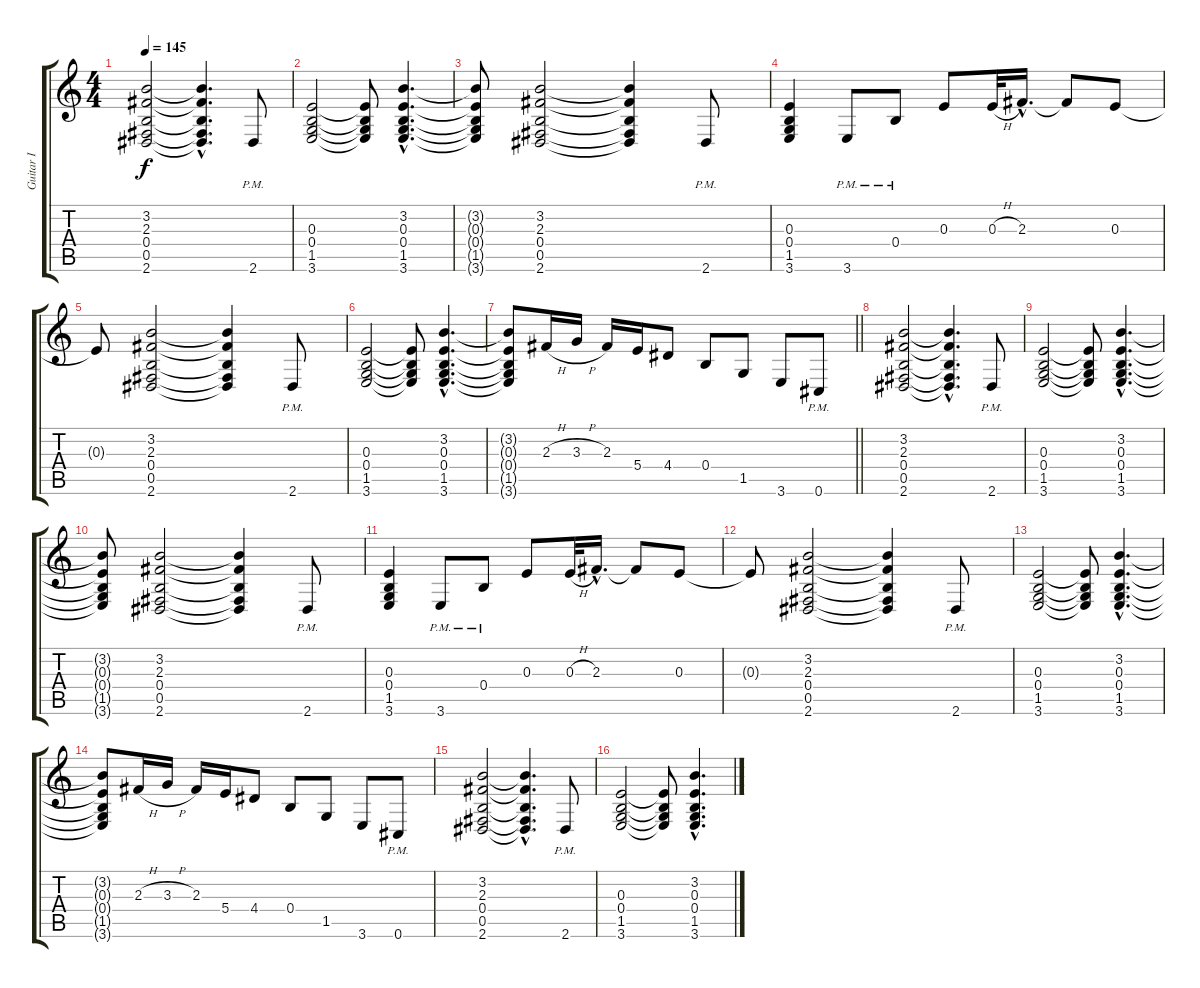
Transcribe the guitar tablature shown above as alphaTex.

\track ("Guitar I" "Guitar I") {instrument distortionguitar}
\staff {score tabs}
\tuning (Db4 Ab3 E3 B2 Gb2 Db2) {hide}
\ts (4 4)
\tempo 145
\clef g2
\ks c
(3.2 2.3 0.4 0.5 2.6).2{dy f} (3.2{hac t} 2.3{hac t} 0.4{hac t} 0.5{hac t} 2.6{hac t}).4{d} 2.6{pm}.8 |
(0.3 0.4 1.5 3.6).2 (0.3{t} 0.4{t} 1.5{t} 3.6{t}).8 (3.2{hac} 0.3{hac} 0.4{hac} 1.5{hac} 3.6{hac}).4{d} |
(3.2{t} 0.3{t} 0.4{t} 1.5{t} 3.6{t}).8 (3.2 2.3 0.4 0.5 2.6).2 (3.2{t} 2.3{t} 0.4{t} 0.5{t} 2.6{t}).4 2.6{pm}.8 |
(0.3 0.4 1.5 3.6).4 3.6{pm}.8 0.4{pm}.8 0.3.8 0.3{h}.32 2.3{hac}.16{d} 2.3{t}.8 0.3.8 |
0.3{t}.8 (3.2 2.3 0.4 0.5 2.6).2 (3.2{t} 2.3{t} 0.4{t} 0.5{t} 2.6{t}).4 2.6{pm}.8 |
(0.3 0.4 1.5 3.6).2 (0.3{t} 0.4{t} 1.5{t} 3.6{t}).8 (3.2{hac} 0.3{hac} 0.4{hac} 1.5{hac} 3.6{hac}).4{d} |
\barLineRight lightlight
(3.2{t} 0.3{t} 0.4{t} 1.5{t} 3.6{t}).8 2.3{h}.16 3.3{h}.16 2.3.16 5.4.16 4.4.8 0.4.8 1.5.8 3.6.8 0.6{pm}.8 |
(3.2 2.3 0.4 0.5 2.6).2 (3.2{hac t} 2.3{hac t} 0.4{hac t} 0.5{hac t} 2.6{hac t}).4{d} 2.6{pm}.8 |
(0.3 0.4 1.5 3.6).2 (0.3{t} 0.4{t} 1.5{t} 3.6{t}).8 (3.2{hac} 0.3{hac} 0.4{hac} 1.5{hac} 3.6{hac}).4{d} |
(3.2{t} 0.3{t} 0.4{t} 1.5{t} 3.6{t}).8 (3.2 2.3 0.4 0.5 2.6).2 (3.2{t} 2.3{t} 0.4{t} 0.5{t} 2.6{t}).4 2.6{pm}.8 |
(0.3 0.4 1.5 3.6).4 3.6{pm}.8 0.4{pm}.8 0.3.8 0.3{h}.32 2.3{hac}.16{d} 2.3{t}.8 0.3.8 |
0.3{t}.8 (3.2 2.3 0.4 0.5 2.6).2 (3.2{t} 2.3{t} 0.4{t} 0.5{t} 2.6{t}).4 2.6{pm}.8 |
(0.3 0.4 1.5 3.6).2 (0.3{t} 0.4{t} 1.5{t} 3.6{t}).8 (3.2{hac} 0.3{hac} 0.4{hac} 1.5{hac} 3.6{hac}).4{d} |
(3.2{t} 0.3{t} 0.4{t} 1.5{t} 3.6{t}).8 2.3{h}.16 3.3{h}.16 2.3.16 5.4.16 4.4.8 0.4.8 1.5.8 3.6.8 0.6{pm}.8 |
(3.2 2.3 0.4 0.5 2.6).2 (3.2{hac t} 2.3{hac t} 0.4{hac t} 0.5{hac t} 2.6{hac t}).4{d} 2.6{pm}.8 |
(0.3 0.4 1.5 3.6).2 (0.3{t} 0.4{t} 1.5{t} 3.6{t}).8 (3.2{hac} 0.3{hac} 0.4{hac} 1.5{hac} 3.6{hac}).4{d}
